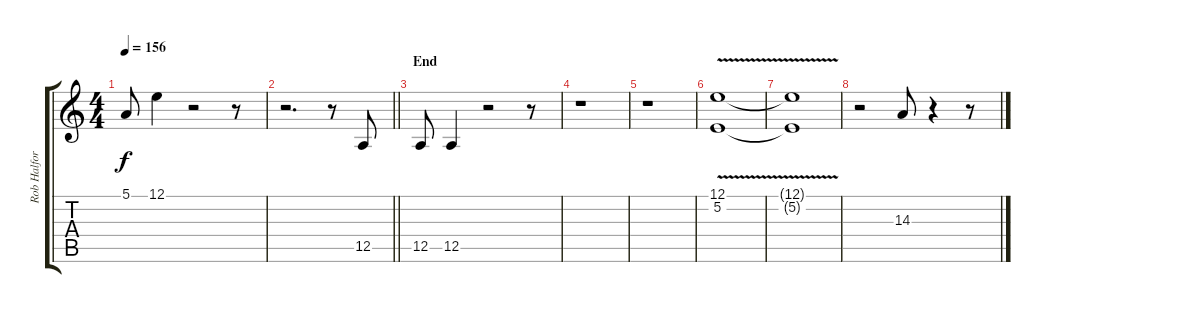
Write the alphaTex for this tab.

\track ("Rob Halford" "Rob Halfor") {instrument bassoon}
\staff {score tabs}
\tuning (E4 B3 G3 D3 A2 E2) {hide}
\ts (4 4)
\tempo 156
\clef g2
\ks c
5.1.8{dy f} 12.1.4 r.2 r.8 |
\barLineRight lightlight
r.2{d} r.8 12.5.8 |
\section ("" "End")
12.5.8 12.5.4 r.2 r.8 |
r.1 |
r.1 |
(12.1{v} 5.2{v}).1 |
(12.1{t} 5.2{t}).1 |
r.2 14.3.8 r.4 r.8
